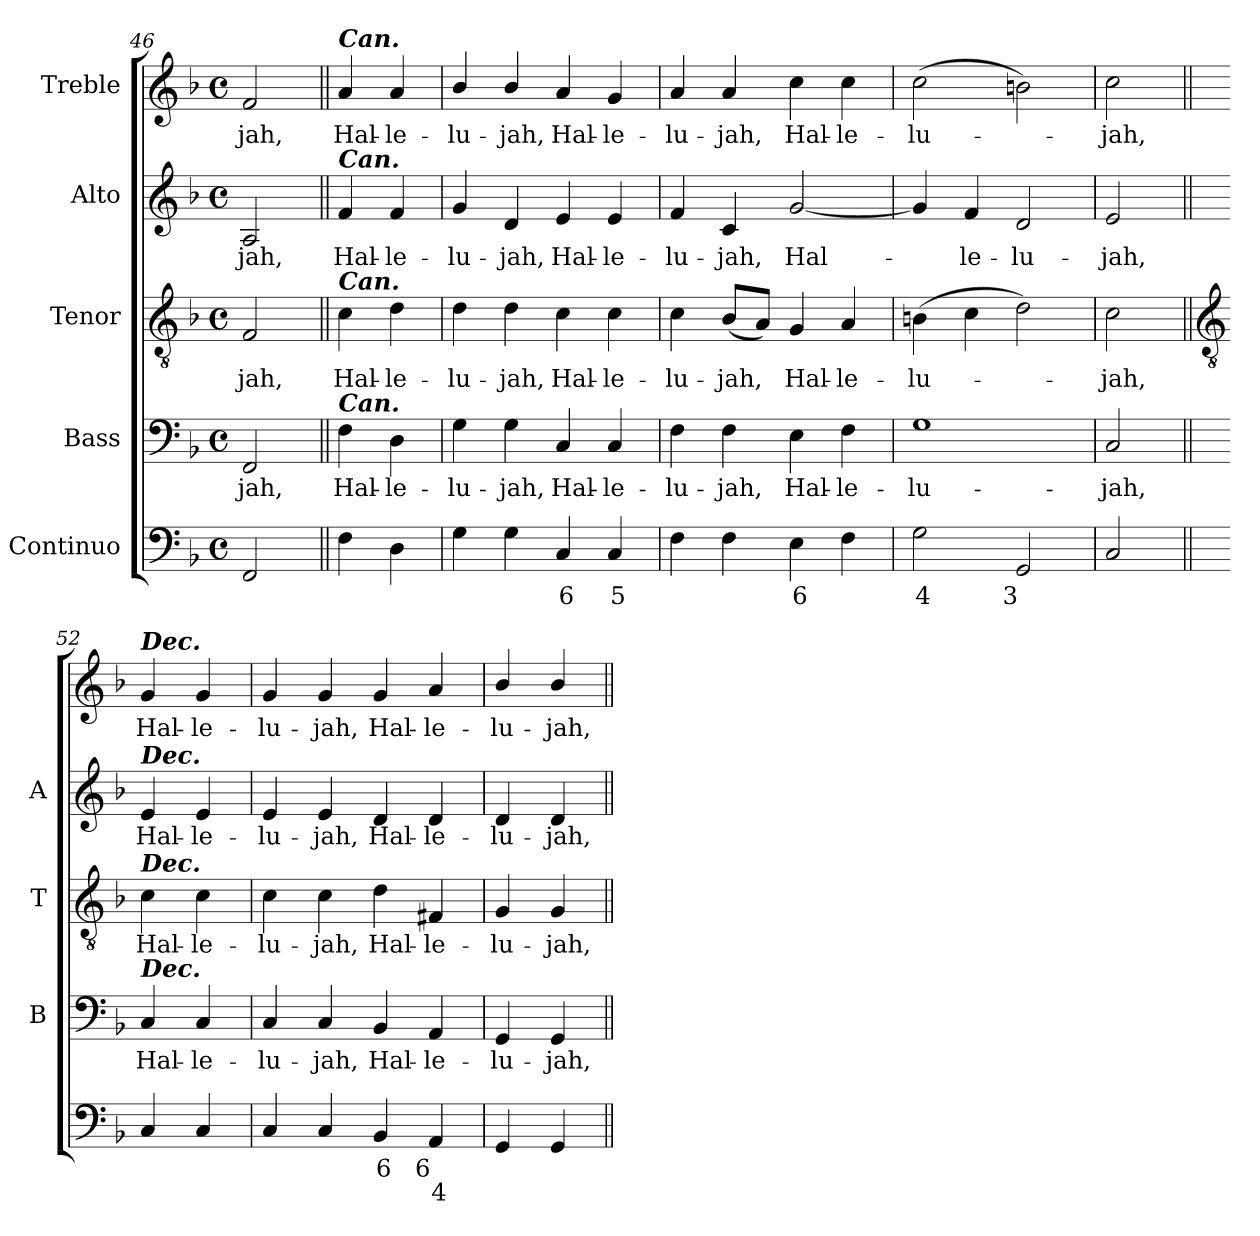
**kern	**text	**text	**kern	**text	**kern	**text	**kern	**text	**kern	**text
*part5	*part5	*part5	*part4	*part4	*part3	*part3	*part2	*part2	*part1	*part1
*staff5	*staff5	*staff5	*staff4	*staff4	*staff3	*staff3	*staff2	*staff2	*staff1	*staff1
*I"Continuo	*	*	*I"Bass	*	*I"Tenor	*	*I"Alto	*	*I"Treble	*
*	*	*	*I'B	*	*I'T	*	*I'A	*	*	*
*clefF4	*	*	*clefF4	*	*clefGv2	*	*clefG2	*	*clefG2	*
*k[b-]	*	*	*k[b-]	*	*k[b-]	*	*k[b-]	*	*k[b-]	*
*F:	*	*	*F:	*	*F:	*	*F:	*	*F:	*
*M4/4	*	*	*M4/4	*	*M4/4	*	*M4/4	*	*M4/4	*
*met(c)	*	*	*met(c)	*	*met(c)	*	*met(c)	*	*met(c)	*
=46	=46	=46	=46	=46	=46	=46	=46	=46	=46	=46
!	!	!	!	!LO:LY:b	!	!LO:LY:b	!	!LO:LY:b	!	!LO:LY:b
2FF	.	.	2FF	-jah,	2F	jah,	2A	jah,	2f	-jah,
=47||	=47||	=47||	=47||	=47||	=47||	=47||	=47||	=47||	=47||	=47||
!	!	!	!	!	!	!	!	!	!LO:TX:a:Bi:t=Can.	!
!	!	!	!	!	!	!	!LO:TX:a:Bi:t=Can.	!	!	!
!	!	!	!	!	!LO:TX:a:Bi:t=Can.	!	!	!	!	!
!	!	!	!LO:TX:a:Bi:t=Can.	!	!	!	!	!	!	!
!	!	!	!	!LO:LY:b	!	!LO:LY:b	!	!LO:LY:b	!	!LO:LY:b
4F	.	.	4F	Hal-	4c	Hal-	4f	Hal-	4a	Hal-
!	!	!	!	!LO:LY:b	!	!LO:LY:b	!	!LO:LY:b	!	!LO:LY:b
4D	.	.	4D	-le-	4d	-le-	4f	-le-	4a	-le-
=48	=48	=48	=48	=48	=48	=48	=48	=48	=48	=48
!	!	!	!	!LO:LY:b	!	!LO:LY:b	!	!LO:LY:b	!	!LO:LY:b
4G	.	.	4G	-lu-	4d	-lu-	4g	-lu-	4b-/	-lu-
!	!	!	!	!LO:LY:b	!	!LO:LY:b	!	!LO:LY:b	!	!LO:LY:b
4G	.	.	4G	-jah,	4d	-jah,	4d	-jah,	4b-/	-jah,
!	!LO:LY:b	!	!	!LO:LY:b	!	!LO:LY:b	!	!LO:LY:b	!	!LO:LY:b
4C	6	.	4C	Hal-	4c	Hal-	4e	Hal-	4a	Hal-
!	!LO:LY:b	!	!	!LO:LY:b	!	!LO:LY:b	!	!LO:LY:b	!	!LO:LY:b
4C	5	.	4C	-le-	4c	-le-	4e	-le-	4g	-le-
=49	=49	=49	=49	=49	=49	=49	=49	=49	=49	=49
!	!	!	!	!LO:LY:b	!	!LO:LY:b	!	!LO:LY:b	!	!LO:LY:b
4F	.	.	4F	-lu-	4c	-lu-	4f	-lu-	4a	-lu-
!	!	!	!	!LO:LY:b	!	!LO:LY:b	!	!LO:LY:b	!	!LO:LY:b
4F	.	.	4F	-jah,	(<8B-L	-jah,	4c	-jah,	4a	-jah,
.	.	.	.	.	8AJ)	.	.	.	.	.
!	!LO:LY:b	!	!	!LO:LY:b	!	!LO:LY:b	!	!LO:LY:b	!	!LO:LY:b
4E	6	.	4E	Hal-	4G	Hal-	[2g	Hal-	4cc	Hal-
!	!	!	!	!LO:LY:b	!	!LO:LY:b	!	!	!	!LO:LY:b
4F	.	.	4F	-le-	4A	-le-	.	.	4cc	-le-
=50	=50	=50	=50	=50	=50	=50	=50	=50	=50	=50
!	!LO:LY:b	!	!	!LO:LY:b	!	!LO:LY:b	!	!	!	!LO:LY:b
2G	4	.	1G	-lu-	(>4Bn	-lu-	4g]	.	(>2cc	-lu-
!	!	!	!	!	!	!	!	!LO:LY:b	!	!
.	.	.	.	.	4c	.	4f	le-	.	.
!	!LO:LY:b	!	!	!	!	!	!	!LO:LY:b	!	!
2GG	3	.	.	.	2d)	.	2d	-lu-	2bn)	.
=51	=51	=51	=51	=51	=51	=51	=51	=51	=51	=51
!	!	!	!	!LO:LY:b	!	!LO:LY:b	!	!LO:LY:b	!	!LO:LY:b
2C	.	.	2C	-jah,	2c	jah,	2e	-jah,	2cc	jah,
!!LO:LB:g=z
=52||	=52||	=52||	=52||	=52||	=52||	=52||	=52||	=52||	=52||	=52||
*	*	*	*	*	*clefGv2	*	*	*	*	*
!	!	!	!	!	!	!	!	!	!LO:TX:a:Bi:t=Dec.	!
!	!	!	!	!	!	!	!LO:TX:a:Bi:t=Dec.	!	!	!
!	!	!	!	!	!LO:TX:a:Bi:t=Dec.	!	!	!	!	!
!	!	!	!LO:TX:a:Bi:t=Dec.	!	!	!	!	!	!	!
!	!	!	!	!LO:LY:b	!	!LO:LY:b	!	!LO:LY:b	!	!LO:LY:b
4C	.	.	4C	Hal-	4c	Hal-	4e	Hal-	4g	Hal-
!	!	!	!	!LO:LY:b	!	!LO:LY:b	!	!LO:LY:b	!	!LO:LY:b
4C	.	.	4C	-le-	4c	-le-	4e	-le-	4g	-le-
=53	=53	=53	=53	=53	=53	=53	=53	=53	=53	=53
!	!	!	!	!LO:LY:b	!	!LO:LY:b	!	!LO:LY:b	!	!LO:LY:b
4C	.	.	4C	-lu-	4c	-lu-	4e	-lu-	4g	-lu-
!	!	!	!	!LO:LY:b	!	!LO:LY:b	!	!LO:LY:b	!	!LO:LY:b
4C	.	.	4C	-jah,	4c	-jah,	4e	-jah,	4g	-jah,
!	!LO:LY:b	!	!	!LO:LY:b	!	!LO:LY:b	!	!LO:LY:b	!	!LO:LY:b
4BB-	6	.	4BB-	Hal-	4d	Hal-	4d	Hal-	4g	Hal-
!	!LO:LY:b	!LO:LY:b	!	!LO:LY:b	!	!LO:LY:b	!	!LO:LY:b	!	!LO:LY:b
4AA	6	4	4AA	-le-	4F#X	-le-	4d	-le-	4a	-le-
=54	=54	=54	=54	=54	=54	=54	=54	=54	=54	=54
!	!	!	!	!LO:LY:b	!	!LO:LY:b	!	!LO:LY:b	!	!LO:LY:b
4GG	.	.	4GG	-lu-	4G	-lu-	4d	-lu-	4b-/	-lu-
!	!	!	!	!LO:LY:b	!	!LO:LY:b	!	!LO:LY:b	!	!LO:LY:b
4GG	.	.	4GG	-jah,	4G	-jah,	4d	-jah,	4b-/	-jah,
=||	=||	=||	=||	=||	=||	=||	=||	=||	=||	=||
*-	*-	*-	*-	*-	*-	*-	*-	*-	*-	*-
